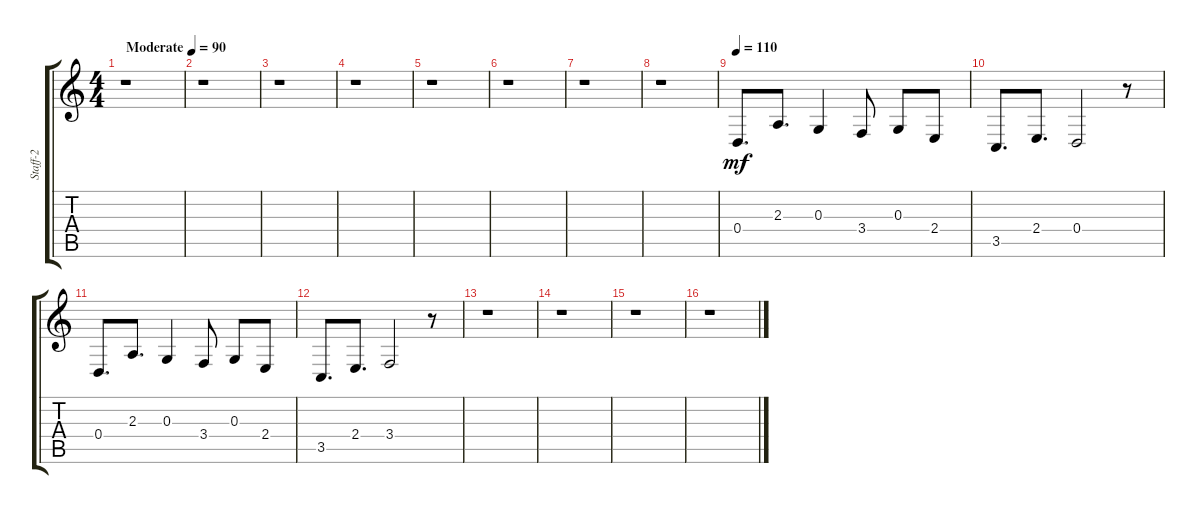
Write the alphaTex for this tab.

\track ("Staff-2" "Staff-2") {instrument clarinet}
\staff {score tabs}
\tuning (E4 B3 G3 D3 A2 E2) {hide}
\ts (4 4)
\tempo (90 "Moderate")
\clef g2
\ks c
r.1{dy mf instrument clarinet} |
r.1 |
r.1 |
r.1 |
r.1 |
r.1 |
r.1 |
r.1 |
\tempo 110
0.4.8{d} 2.3.8{d} 0.3.4 3.4.8 0.3.8 2.4.8 |
3.5.8{d} 2.4.8{d} 0.4.2 r.8 |
0.4.8{d} 2.3.8{d} 0.3.4 3.4.8 0.3.8 2.4.8 |
3.5.8{d} 2.4.8{d} 3.4.2 r.8 |
r.1 |
r.1 |
r.1 |
r.1
